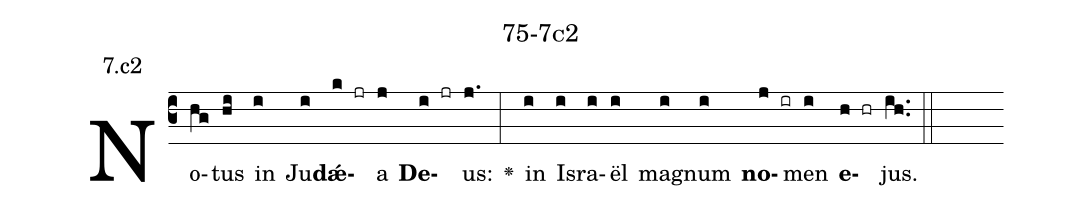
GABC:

name: 75-7c2;
annotation: 7.c2;
%%
(c3)No(hg)tus(hi) in(i) Ju(i)<b>dǽ</b>(k jr)a(j) <b>De</b>(i jr)us:(j.) <v>\greheightstar</v>(:) in(i) Is(i)ra(i)ël(i) ma(i)gnum(i) <b>no</b>(j ir)men(i) <b>e</b>(h hr)jus.(ih..) (::)


%E(i) u(i) o(j) u(i) a(h) e.(ih..) (::)
